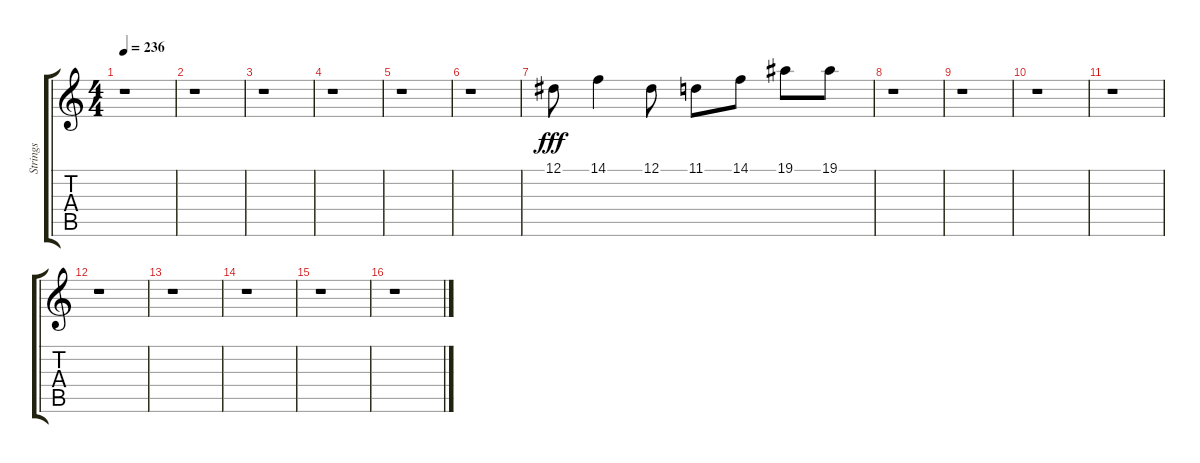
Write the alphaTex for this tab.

\track ("Strings" "Strings") {instrument synthstrings1}
\staff {score tabs}
\tuning (Eb4 Bb3 Gb3 Db3 Ab2 Eb2) {hide}
\ts (4 4)
\tempo 236
\clef g2
\ks c
r.1{dy fff} |
r.1 |
r.1 |
r.1 |
r.1 |
r.1 |
12.1.8{volume 5 instrument glockenspiel} 14.1.4 12.1.8 11.1.8 14.1.8 19.1.8 19.1.8 |
r.1{volume 14 instrument synthstrings1} |
r.1 |
r.1 |
r.1 |
r.1 |
r.1 |
r.1 |
r.1 |
r.1
